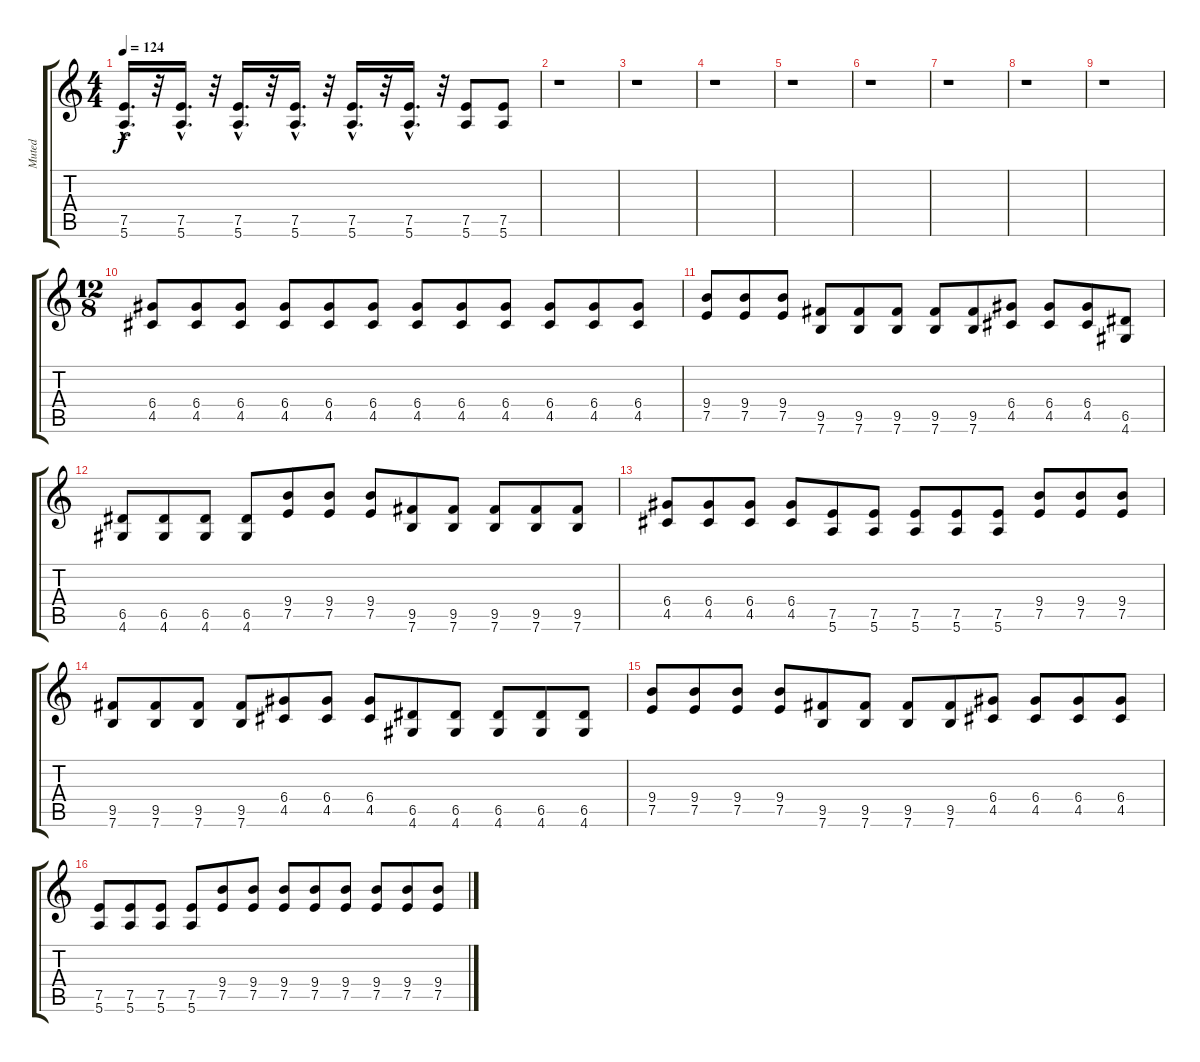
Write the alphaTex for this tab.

\track ("Muted" "Muted") {instrument electricguitarmuted}
\staff {score tabs}
\tuning (E4 B3 G3 D3 A2 E2) {hide}
\ts (4 4)
\tempo 124
\clef g2
\ks c
(7.5{hac} 5.6{hac}).16{d dy f} r.32 (7.5{hac} 5.6{hac}).16{d} r.32 (7.5{hac} 5.6{hac}).16{d} r.32 (7.5{hac} 5.6{hac}).16{d} r.32 (7.5{hac} 5.6{hac}).16{d} r.32 (7.5{hac} 5.6{hac}).16{d} r.32 (7.5 5.6).8 (7.5 5.6).8 |
r.1 |
r.1 |
r.1 |
r.1 |
r.1 |
r.1 |
r.1 |
r.1 |
\ts (12 8)
(6.4 4.5).8 (6.4 4.5).8 (6.4 4.5).8 (6.4 4.5).8 (6.4 4.5).8 (6.4 4.5).8 (6.4 4.5).8 (6.4 4.5).8 (6.4 4.5).8 (6.4 4.5).8 (6.4 4.5).8 (6.4 4.5).8 |
(9.4 7.5).8 (9.4 7.5).8 (9.4 7.5).8 (9.5 7.6).8 (9.5 7.6).8 (9.5 7.6).8 (9.5 7.6).8 (9.5 7.6).8 (6.4 4.5).8 (6.4 4.5).8 (6.4 4.5).8 (6.5 4.6).8 |
(6.5 4.6).8 (6.5 4.6).8 (6.5 4.6).8 (6.5 4.6).8 (9.4 7.5).8 (9.4 7.5).8 (9.4 7.5).8 (9.5 7.6).8 (9.5 7.6).8 (9.5 7.6).8 (9.5 7.6).8 (9.5 7.6).8 |
(6.4 4.5).8 (6.4 4.5).8 (6.4 4.5).8 (6.4 4.5).8 (7.5 5.6).8 (7.5 5.6).8 (7.5 5.6).8 (7.5 5.6).8 (7.5 5.6).8 (9.4 7.5).8 (9.4 7.5).8 (9.4 7.5).8 |
(9.5 7.6).8 (9.5 7.6).8 (9.5 7.6).8 (9.5 7.6).8 (6.4 4.5).8 (6.4 4.5).8 (6.4 4.5).8 (6.5 4.6).8 (6.5 4.6).8 (6.5 4.6).8 (6.5 4.6).8 (6.5 4.6).8 |
(9.4 7.5).8 (9.4 7.5).8 (9.4 7.5).8 (9.4 7.5).8 (9.5 7.6).8 (9.5 7.6).8 (9.5 7.6).8 (9.5 7.6).8 (6.4 4.5).8 (6.4 4.5).8 (6.4 4.5).8 (6.4 4.5).8 |
(7.5 5.6).8 (7.5 5.6).8 (7.5 5.6).8 (7.5 5.6).8 (9.4 7.5).8 (9.4 7.5).8 (9.4 7.5).8 (9.4 7.5).8 (9.4 7.5).8 (9.4 7.5).8 (9.4 7.5).8 (9.4 7.5).8
